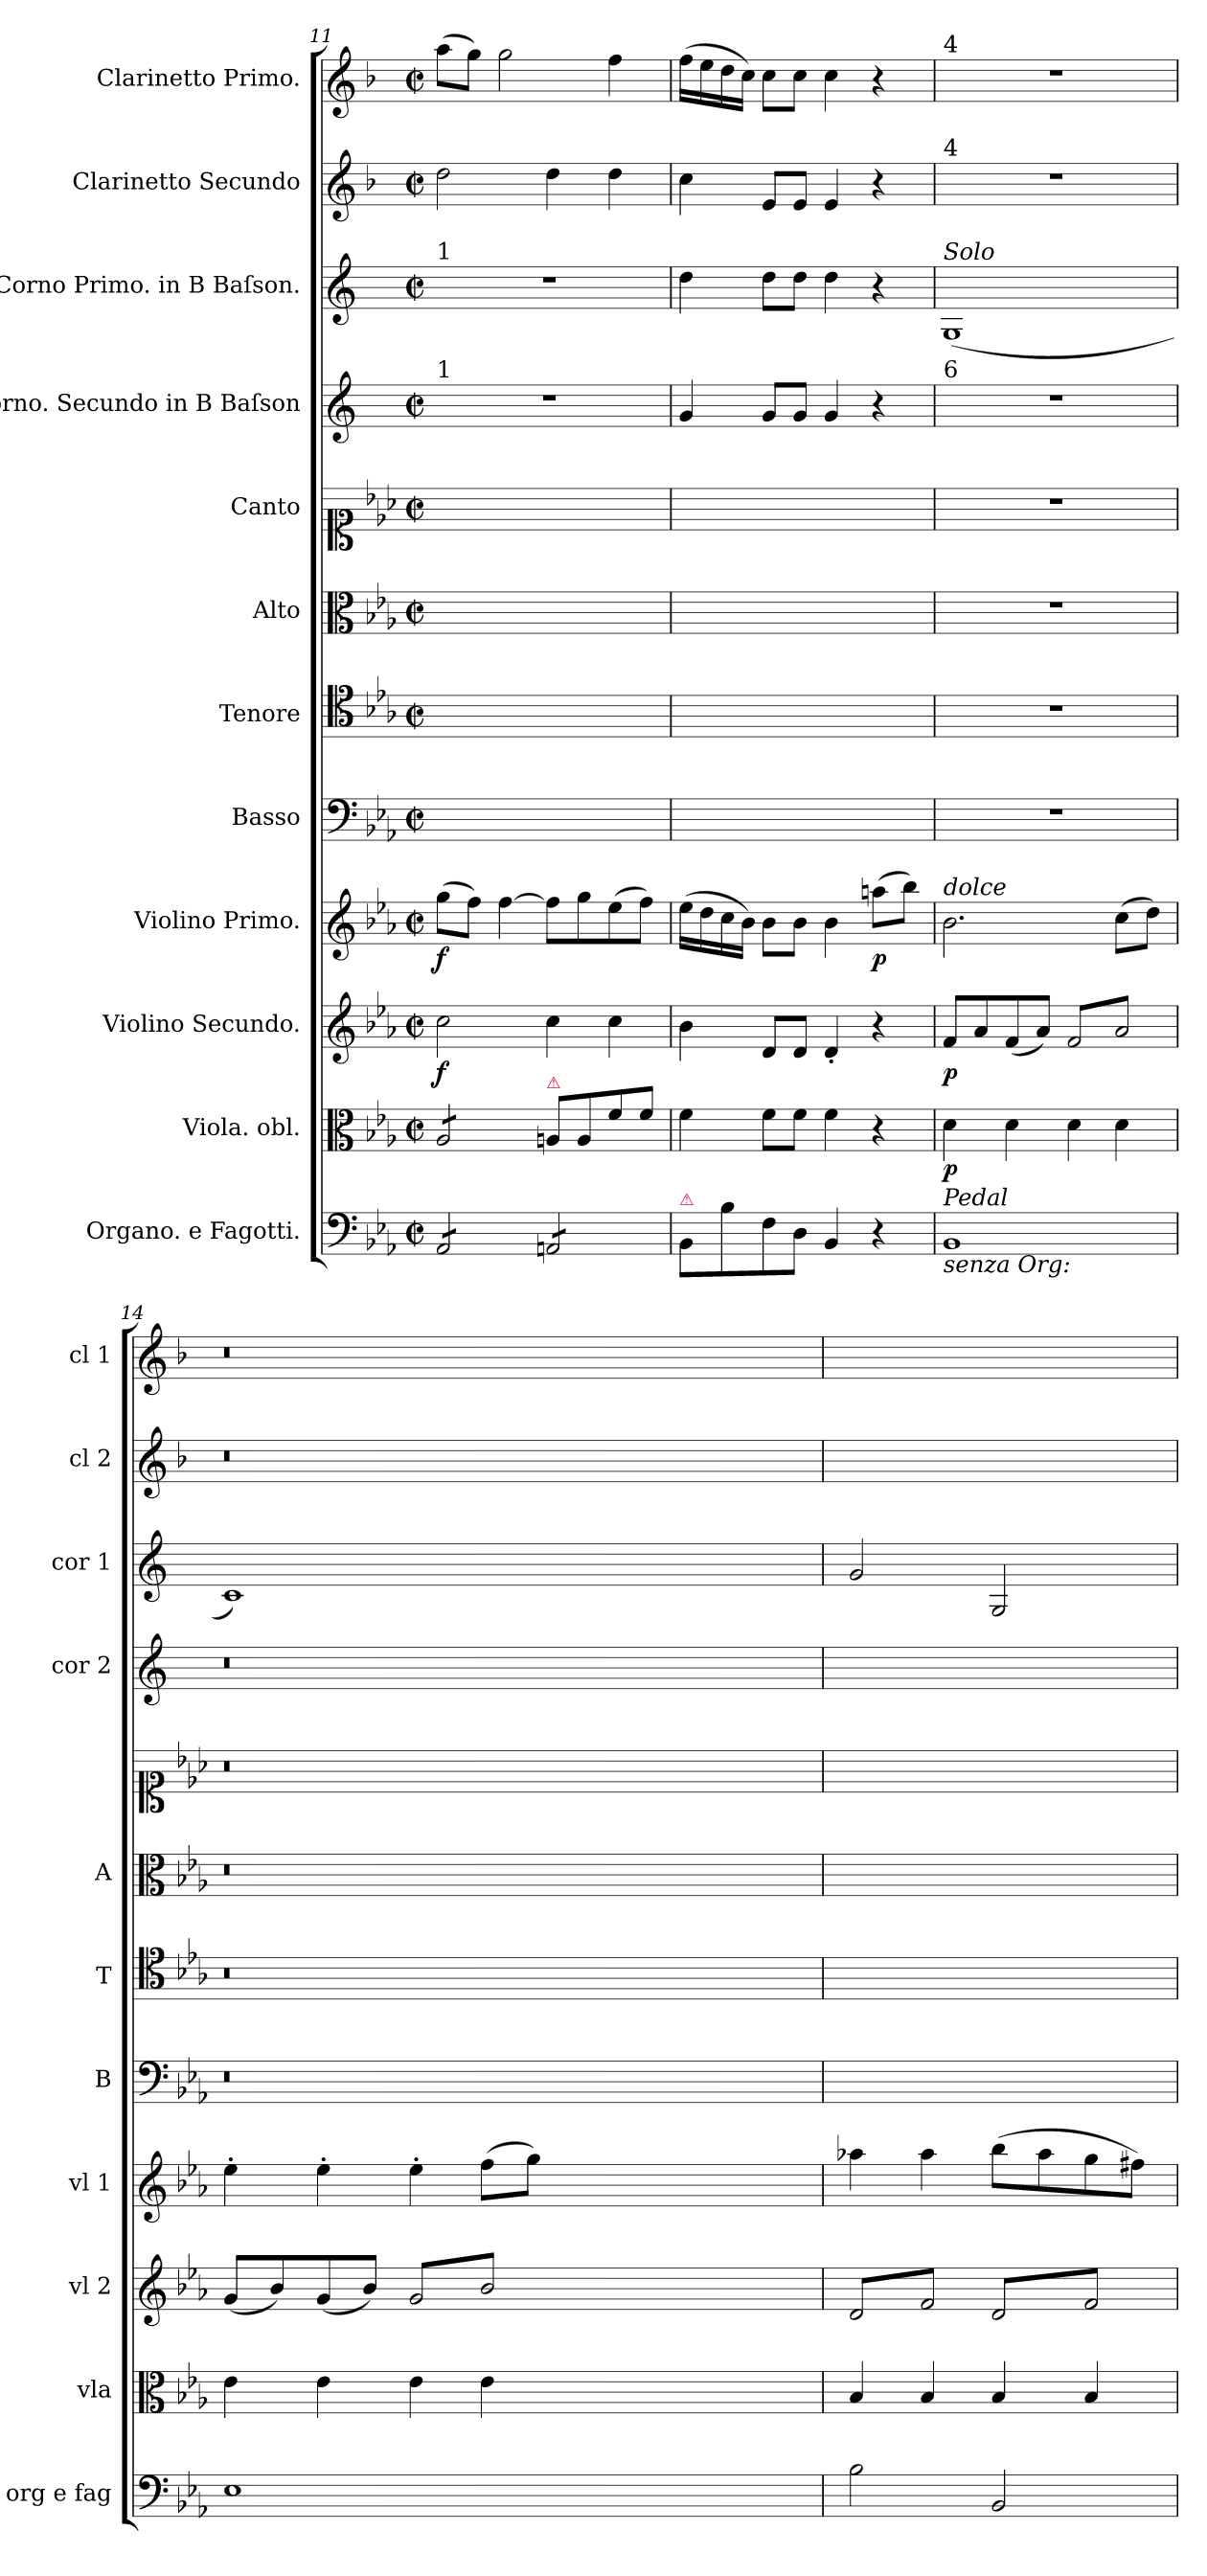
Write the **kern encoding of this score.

**kern	**kern	**dynam	**kern	**dynam	**kern	**dynam	**kern	**kern	**kern	**kern	**kern	**kern	**kern	**dynam	**kern	**dynam
*part12	*part11	*part11	*part10	*part10	*part9	*part9	*part8	*part7	*part6	*part5	*part4	*part3	*part2	*part2	*part1	*part1
*staff12	*staff11	*staff11	*staff10	*staff10	*staff9	*staff9	*staff8	*staff7	*staff6	*staff5	*staff4	*staff3	*staff2	*staff2	*staff1	*staff1
*I"Organo. e Fagotti.	*I"Viola. obl.	*	*I"Violino Secundo.	*	*I"Violino Primo.	*	*I"Basso	*I"Tenore	*I"Alto	*I"Canto	*I"Corno. Secundo in B Baſson	*I"Corno Primo. in B Baſson.	*I"Clarinetto Secundo	*	*I"Clarinetto Primo.	*
*I'org e fag	*I'vla	*	*I'vl 2	*	*I'vl 1	*	*I'B	*I'T	*I'A	*	*I'cor 2	*I'cor 1	*I'cl 2	*	*I'cl 1	*
*clefF4	*clefC3	*	*clefG2	*	*clefG2	*	*clefF4	*clefC4	*clefC3	*clefC1	*clefG2	*clefG2	*clefG2	*	*clefG2	*
*	*	*	*	*	*	*	*	*	*	*	*ITrd-2c-3	*ITrd-2c-3	*ITrd1c2	*	*ITrd1c2	*
*k[b-e-a-]	*k[b-e-a-]	*	*k[b-e-a-]	*	*k[b-e-a-]	*	*k[b-e-a-]	*k[b-e-a-]	*k[b-e-a-]	*k[b-e-a-]	*k[b-e-a-]	*k[b-e-a-]	*k[b-e-a-]	*	*k[b-e-a-]	*
*E-:	*E-:	*	*E-:	*	*E-:	*	*E-:	*E-:	*E-:	*E-:	*	*	*E-:	*	*E-:	*
*M2/2	*M2/2	*	*M2/2	*	*M2/2	*	*M2/2	*M2/2	*M2/2	*M2/2	*M2/2	*M2/2	*M2/2	*	*M2/2	*
*met(c|)	*met(c|)	*	*met(c|)	*	*met(c|)	*	*met(c|)	*met(c|)	*met(c|)	*met(c|)	*met(c|)	*met(c|)	*met(c|)	*	*met(c|)	*
=11	=11	=11	=11	=11	=11	=11	=11	=11	=11	=11	=11	=11	=11	=11	=11	=11
!	!	!	!	!	!	!	!	!	!	!	!	!LO:TX:a:t=1	!	!	!	!
!	!	!	!	!	!	!	!	!	!	!	!LO:TX:a:t=1	!	!	!	!	!
*tremolo	*	*	*	*	*	*	*	*	*	*	*	*	*	*	*	*
*	*tremolo	*	*	*	*	*	*	*	*	*	*	*	*	*	*	*
8AA-/L	8A-/L	.	2cc\	f	(8gg\L	f	1ryy	1ryy	1ryy	1ryy	1r	1r	2cc\	for	(8gg\L	fort&colon;
8AA-/	8A-/	.	.	.	8ff\J)	.	.	.	.	.	.	.	.	.	8ff\J)	.
8AA-/	8A-/	.	.	.	[4ff\	.	.	.	.	.	.	.	.	.	2ff\	.
8AA-/J	8A-/J	.	.	.	.	.	.	.	.	.	.	.	.	.	.	.
*	*Xtremolo	*	*	*	*	*	*	*	*	*	*	*	*	*	*	*
!	!LO:TX:a:color=crimson:t=⚠	!	!	!	!	!	!	!	!	!	!	!	!	!	!	!
8AAn/L	8An/L	.	4cc\	.	8ff\L]	.	.	.	.	.	.	.	4cc\	.	.	.
8AAn/	8A/	.	.	.	8gg\	.	.	.	.	.	.	.	.	.	.	.
8AAn/	8f\	.	4cc\	.	(8ee-\	.	.	.	.	.	.	.	4cc\	.	4ee-\	.
8AAn/J	8f\J	.	.	.	8ff\J)	.	.	.	.	.	.	.	.	.	.	.
*Xtremolo	*	*	*	*	*	*	*	*	*	*	*	*	*	*	*	*
=12	=12	=12	=12	=12	=12	=12	=12	=12	=12	=12	=12	=12	=12	=12	=12	=12
!LO:TX:a:color=crimson:t=⚠	!	!	!	!	!	!	!	!	!	!	!	!	!	!	!	!
8BB-/L	4f\	.	4b-\	.	(16ee-\LL	.	1ryy	1ryy	1ryy	1ryy	4b-/	4ff\	4b-\	.	(16ee-\LL	.
.	.	.	.	.	16dd\	.	.	.	.	.	.	.	.	.	16dd\	.
8B-\	.	.	.	.	16cc\	.	.	.	.	.	.	.	.	.	16cc\	.
.	.	.	.	.	16b-\JJ)	.	.	.	.	.	.	.	.	.	16b-\JJ)	.
8F\	8f\L	.	8d/L	.	8b-\L	.	.	.	.	.	8b-/L	8ff\L	8d/L	.	8b-\L	.
8D\J	8f\J	.	8d/J	.	8b-\J	.	.	.	.	.	8b-/J	8ff\J	8d/J	.	8b-\J	.
4BB-/	4f\	.	4d'/	.	4b-\	.	.	.	.	.	4b-/	4ff\	4d/	.	4b-\	.
4r	4r	.	4r	.	(8aan\L	p	.	.	.	.	4r	4r	4r	.	4r	.
.	.	.	.	.	8bb-\J)	.	.	.	.	.	.	.	.	.	.	.
=13	=13	=13	=13	=13	=13	=13	=13	=13	=13	=13	=13	=13	=13	=13	=13	=13
!	!	!	!	!	!	!	!	!	!	!	!	!	!	!	!LO:TX:a:t=4	!
!	!	!	!	!	!	!	!	!	!	!	!	!	!LO:TX:a:t=4	!	!	!
!	!	!	!	!	!	!	!	!	!	!	!	!LO:TX:a:i:t=Solo	!	!	!	!
!	!	!	!	!	!	!	!	!	!	!	!LO:TX:a:t=6	!	!	!	!	!
!	!	!	!	!	!LO:TX:a:i:t=dolce	!	!	!	!	!	!	!	!	!	!	!
!LO:TX:b:i:t=senza Org&colon;	!	!	!	!	!	!	!	!	!	!	!	!	!	!	!	!
!LO:TX:a:i:t=Pedal	!	!	!	!	!	!	!	!	!	!	!	!	!	!	!	!
1BB-/	4d\	p	8f/L	p	2.b-\	.	1r	1r	1r	1r	1r	(1B-/	1r	.	1r	.
.	.	.	8a-/	.	.	.	.	.	.	.	.	.	.	.	.	.
.	4d\	.	(8f/	.	.	.	.	.	.	.	.	.	.	.	.	.
.	.	.	8a-/J)	.	.	.	.	.	.	.	.	.	.	.	.	.
*	*	*	*tremolo	*	*	*	*	*	*	*	*	*	*	*	*	*
.	4d\	.	(8f/L	.	.	.	.	.	.	.	.	.	.	.	.	.
.	.	.	8a-/)	.	.	.	.	.	.	.	.	.	.	.	.	.
.	4d\	.	8f/	.	(8cc\L	.	.	.	.	.	.	.	.	.	.	.
.	.	.	8a-/)J	.	8dd\J)	.	.	.	.	.	.	.	.	.	.	.
*	*	*	*Xtremolo	*	*	*	*	*	*	*	*	*	*	*	*	*
=14	=14	=14	=14	=14	=14	=14	=14	=14	=14	=14	=14	=14	=14	=14	=14	=14
1E-\	4e-\	.	(8g/L	.	4ee-'\	.	0.r	0.r	0.r	0.r	0.r	1e-/)	0.r	.	0.r	.
.	.	.	8b-/)	.	.	.	.	.	.	.	.	.	.	.	.	.
.	4e-\	.	(8g/	.	4ee-'\	.	.	.	.	.	.	.	.	.	.	.
.	.	.	8b-/J)	.	.	.	.	.	.	.	.	.	.	.	.	.
*	*	*	*tremolo	*	*	*	*	*	*	*	*	*	*	*	*	*
.	4e-\	.	(8g/L	.	4ee-'\	.	.	.	.	.	.	.	.	.	.	.
.	.	.	8b-/)	.	.	.	.	.	.	.	.	.	.	.	.	.
.	4e-\	.	8g/	.	(8ff\L	.	.	.	.	.	.	.	.	.	.	.
.	.	.	8b-/)J	.	8gg\J)	.	.	.	.	.	.	.	.	.	.	.
0ryy	0ryy	.	0ryy	.	0ryy	.	.	.	.	.	.	0ryy	.	.	.	.
.	.	.	.	.	.	.	.	.	.	.	.	.	.	.	.	.
=15	=15	=15	=15	=15	=15	=15	=15	=15	=15	=15	=15	=15	=15	=15	=15	=15
2B-\	4B-/	.	(8d/L	.	4aa-X\	.	1ryy	1ryy	1ryy	1ryy	1ryy	2b-/	1ryy	.	1ryy	.
.	.	.	8f/)	.	.	.	.	.	.	.	.	.	.	.	.	.
.	4B-/	.	8d/	.	4aa-\	.	.	.	.	.	.	.	.	.	.	.
.	.	.	8f/)J	.	.	.	.	.	.	.	.	.	.	.	.	.
2BB-/	4B-/	.	(8d/L	.	(8bb-\L	.	.	.	.	.	.	2B-/	.	.	.	.
.	.	.	8f/)	.	8aa-\	.	.	.	.	.	.	.	.	.	.	.
.	4B-/	.	8d/	.	8gg\	.	.	.	.	.	.	.	.	.	.	.
.	.	.	8f/)J	.	8ff#X\J)	.	.	.	.	.	.	.	.	.	.	.
*	*	*	*Xtremolo	*	*	*	*	*	*	*	*	*	*	*	*	*
.	.	.	.	.	.	.	.	.	.	.	.	.	.	.	.	.
.	.	.	.	.	.	.	.	.	.	.	.	.	.	.	.	.
=	=	=	=	=	=	=	=	=	=	=	=	=	=	=	=	=
*-	*-	*-	*-	*-	*-	*-	*-	*-	*-	*-	*-	*-	*-	*-	*-	*-
